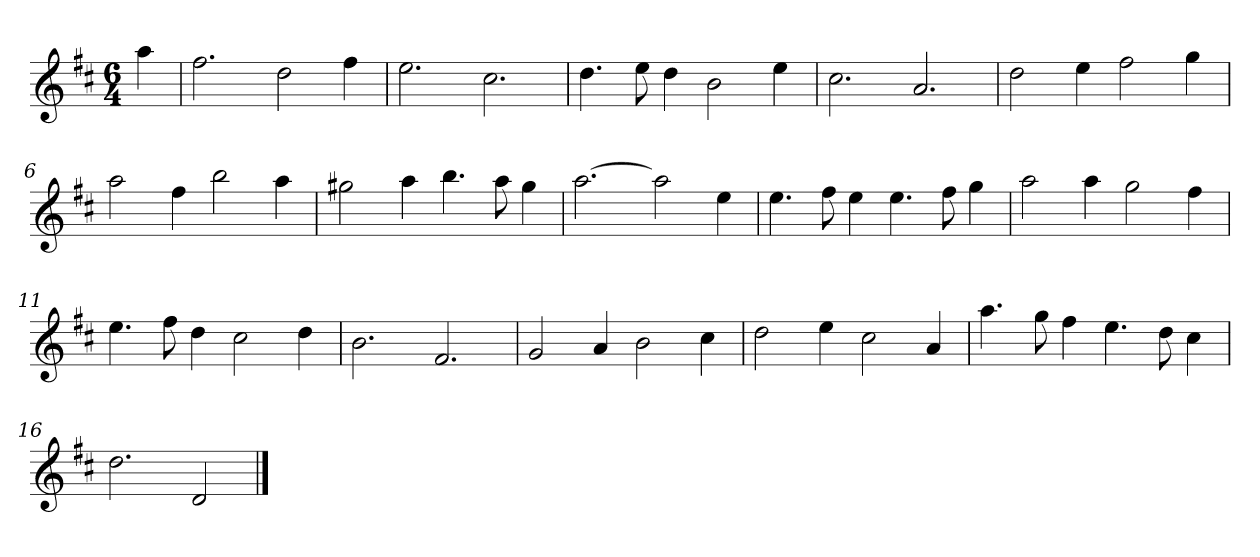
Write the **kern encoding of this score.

**kern
*part1
*staff1
*k[f#c#]
*M6/4
*MM120
=
4aa
=1
2.ff#
2dd
4ff#
=2
2.ee
2.cc#
=3
4.dd
8ee
4dd
2b
4ee
=4
2.cc#
2.a
=5
2dd
4ee
2ff#
4gg
=6
2aa
4ff#
2bb
4aa
=7
2gg#X
4aa
4.bb
8aa
4gg#
=8
[2.aa
2aa]
4ee
=9
4.ee
8ff#
4ee
4.ee
8ff#
4gg
=10
2aa
4aa
2gg
4ff#
=11
4.ee
8ff#
4dd
2cc#
4dd
=12
2.b
2.f#
=13
2g
4a
2b
4cc#
=14
2dd
4ee
2cc#
4a
=15
4.aa
8gg
4ff#
4.ee
8dd
4cc#
=16
2.dd
2d
==
*-
